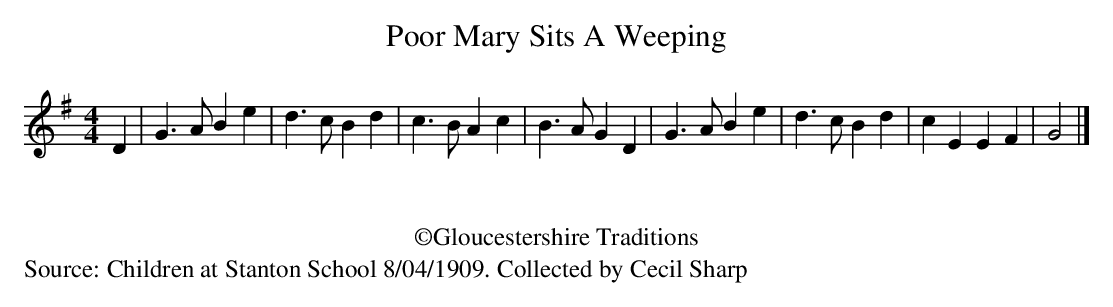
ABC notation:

X:1
T: Poor Mary Sits A Weeping
M: 4/4
L: 1/4
K: G
D | G3/2A/2Be | d3/2c/2Bd | c3/2B/2Ac | B3/2A/2GD | \
 G3/2A/2Be | d3/2c/2Bd |cEEF | G2 |]
W:
